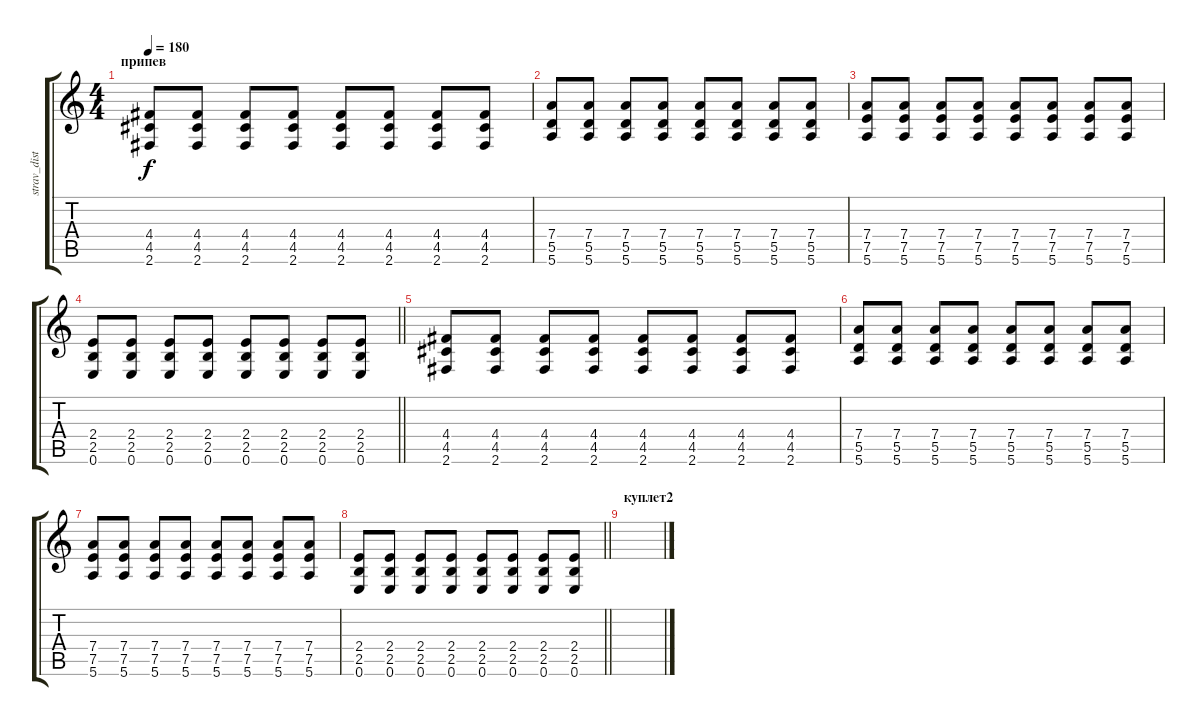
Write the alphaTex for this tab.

\track ("strav_dist" "strav_dist") {instrument distortionguitar}
\staff {score tabs}
\tuning (E4 B3 G3 D3 A2 E2) {hide}
\ts (4 4)
\section ("" "припев")
\tempo 180
\clef g2
\ks c
(4.4 4.5 2.6).8{dy f} (4.4 4.5 2.6).8 (4.4 4.5 2.6).8 (4.4 4.5 2.6).8 (4.4 4.5 2.6).8 (4.4 4.5 2.6).8 (4.4 4.5 2.6).8 (4.4 4.5 2.6).8 |
(7.4 5.5 5.6).8 (7.4 5.5 5.6).8 (7.4 5.5 5.6).8 (7.4 5.5 5.6).8 (7.4 5.5 5.6).8 (7.4 5.5 5.6).8 (7.4 5.5 5.6).8 (7.4 5.5 5.6).8 |
(7.4 7.5 5.6).8 (7.4 7.5 5.6).8 (7.4 7.5 5.6).8 (7.4 7.5 5.6).8 (7.4 7.5 5.6).8 (7.4 7.5 5.6).8 (7.4 7.5 5.6).8 (7.4 7.5 5.6).8 |
\barLineRight lightlight
(2.4 2.5 0.6).8 (2.4 2.5 0.6).8 (2.4 2.5 0.6).8 (2.4 2.5 0.6).8 (2.4 2.5 0.6).8 (2.4 2.5 0.6).8 (2.4 2.5 0.6).8 (2.4 2.5 0.6).8 |
(4.4 4.5 2.6).8 (4.4 4.5 2.6).8 (4.4 4.5 2.6).8 (4.4 4.5 2.6).8 (4.4 4.5 2.6).8 (4.4 4.5 2.6).8 (4.4 4.5 2.6).8 (4.4 4.5 2.6).8 |
(7.4 5.5 5.6).8 (7.4 5.5 5.6).8 (7.4 5.5 5.6).8 (7.4 5.5 5.6).8 (7.4 5.5 5.6).8 (7.4 5.5 5.6).8 (7.4 5.5 5.6).8 (7.4 5.5 5.6).8 |
(7.4 7.5 5.6).8 (7.4 7.5 5.6).8 (7.4 7.5 5.6).8 (7.4 7.5 5.6).8 (7.4 7.5 5.6).8 (7.4 7.5 5.6).8 (7.4 7.5 5.6).8 (7.4 7.5 5.6).8 |
\barLineRight lightlight
(2.4 2.5 0.6).8 (2.4 2.5 0.6).8 (2.4 2.5 0.6).8 (2.4 2.5 0.6).8 (2.4 2.5 0.6).8 (2.4 2.5 0.6).8 (2.4 2.5 0.6).8 (2.4 2.5 0.6).8 |
\section ("" "куплет2")
